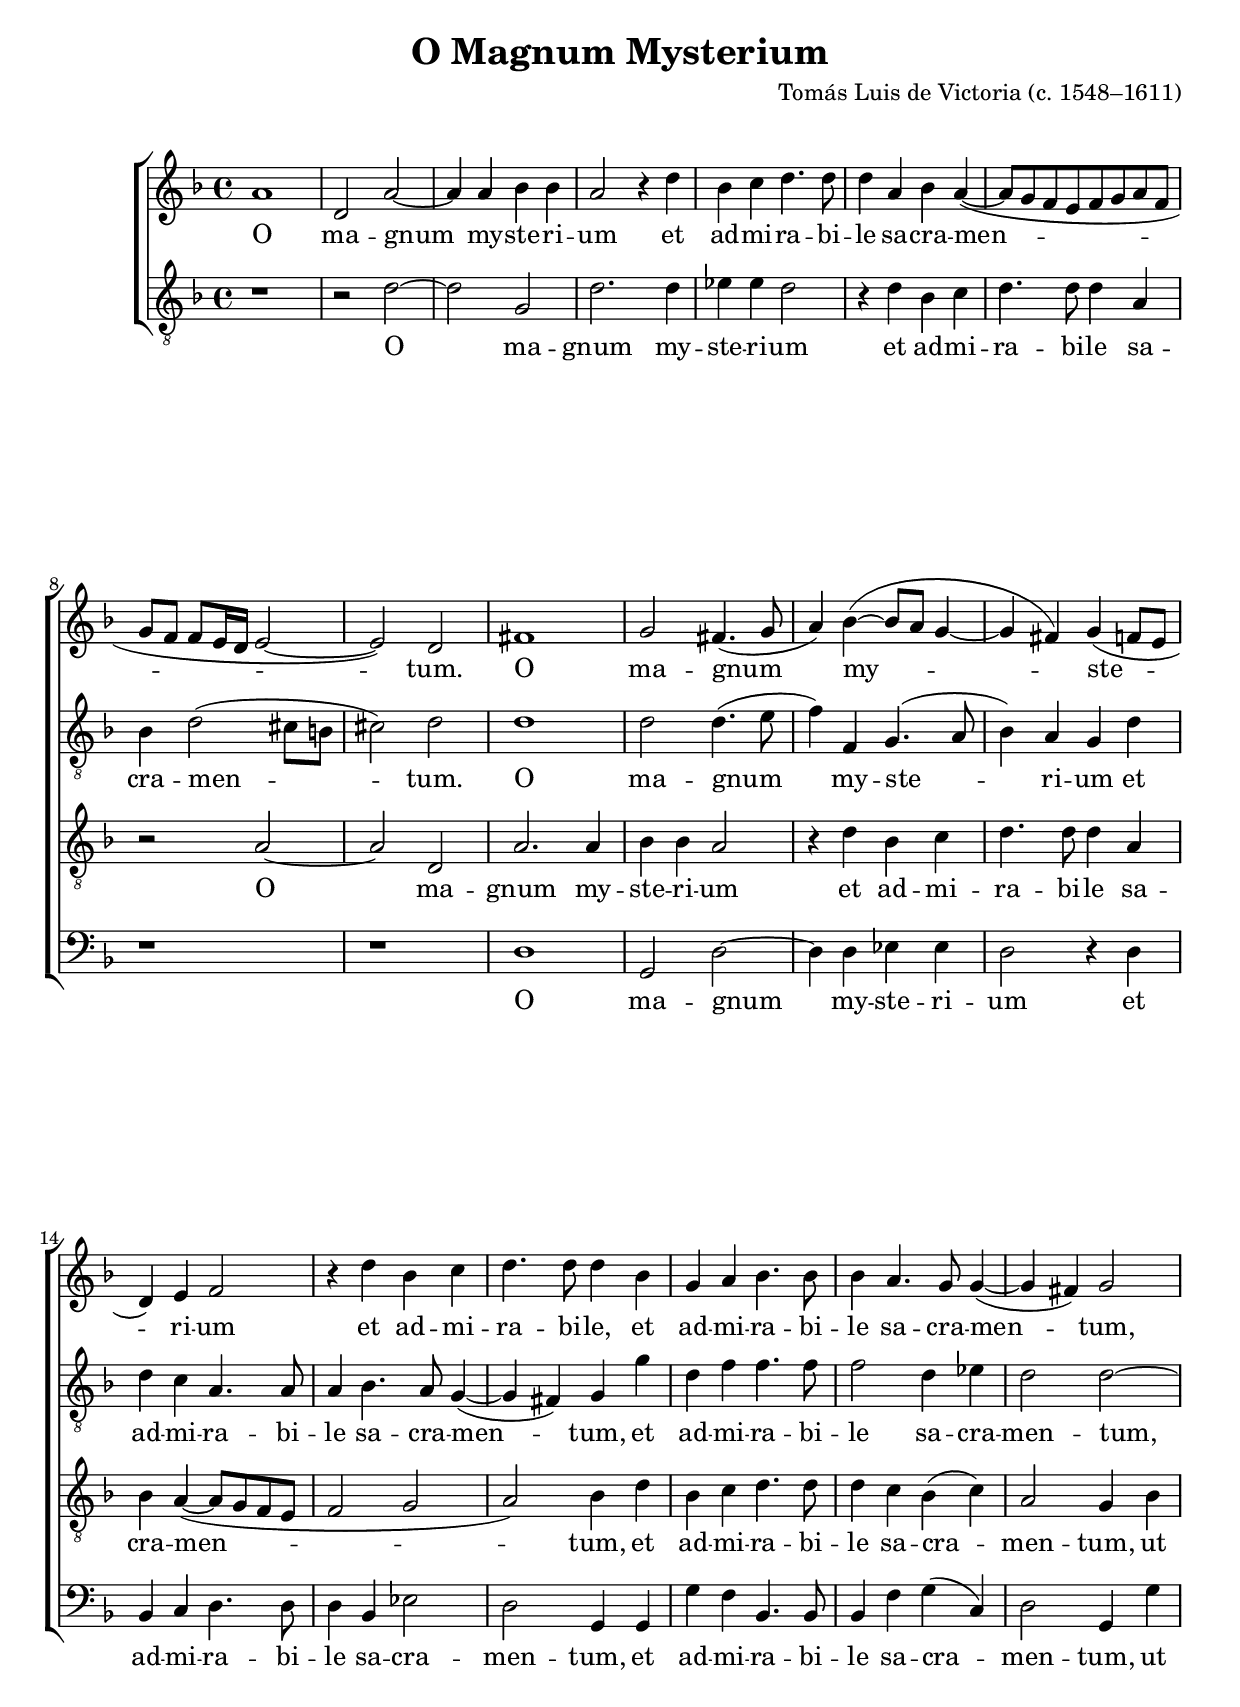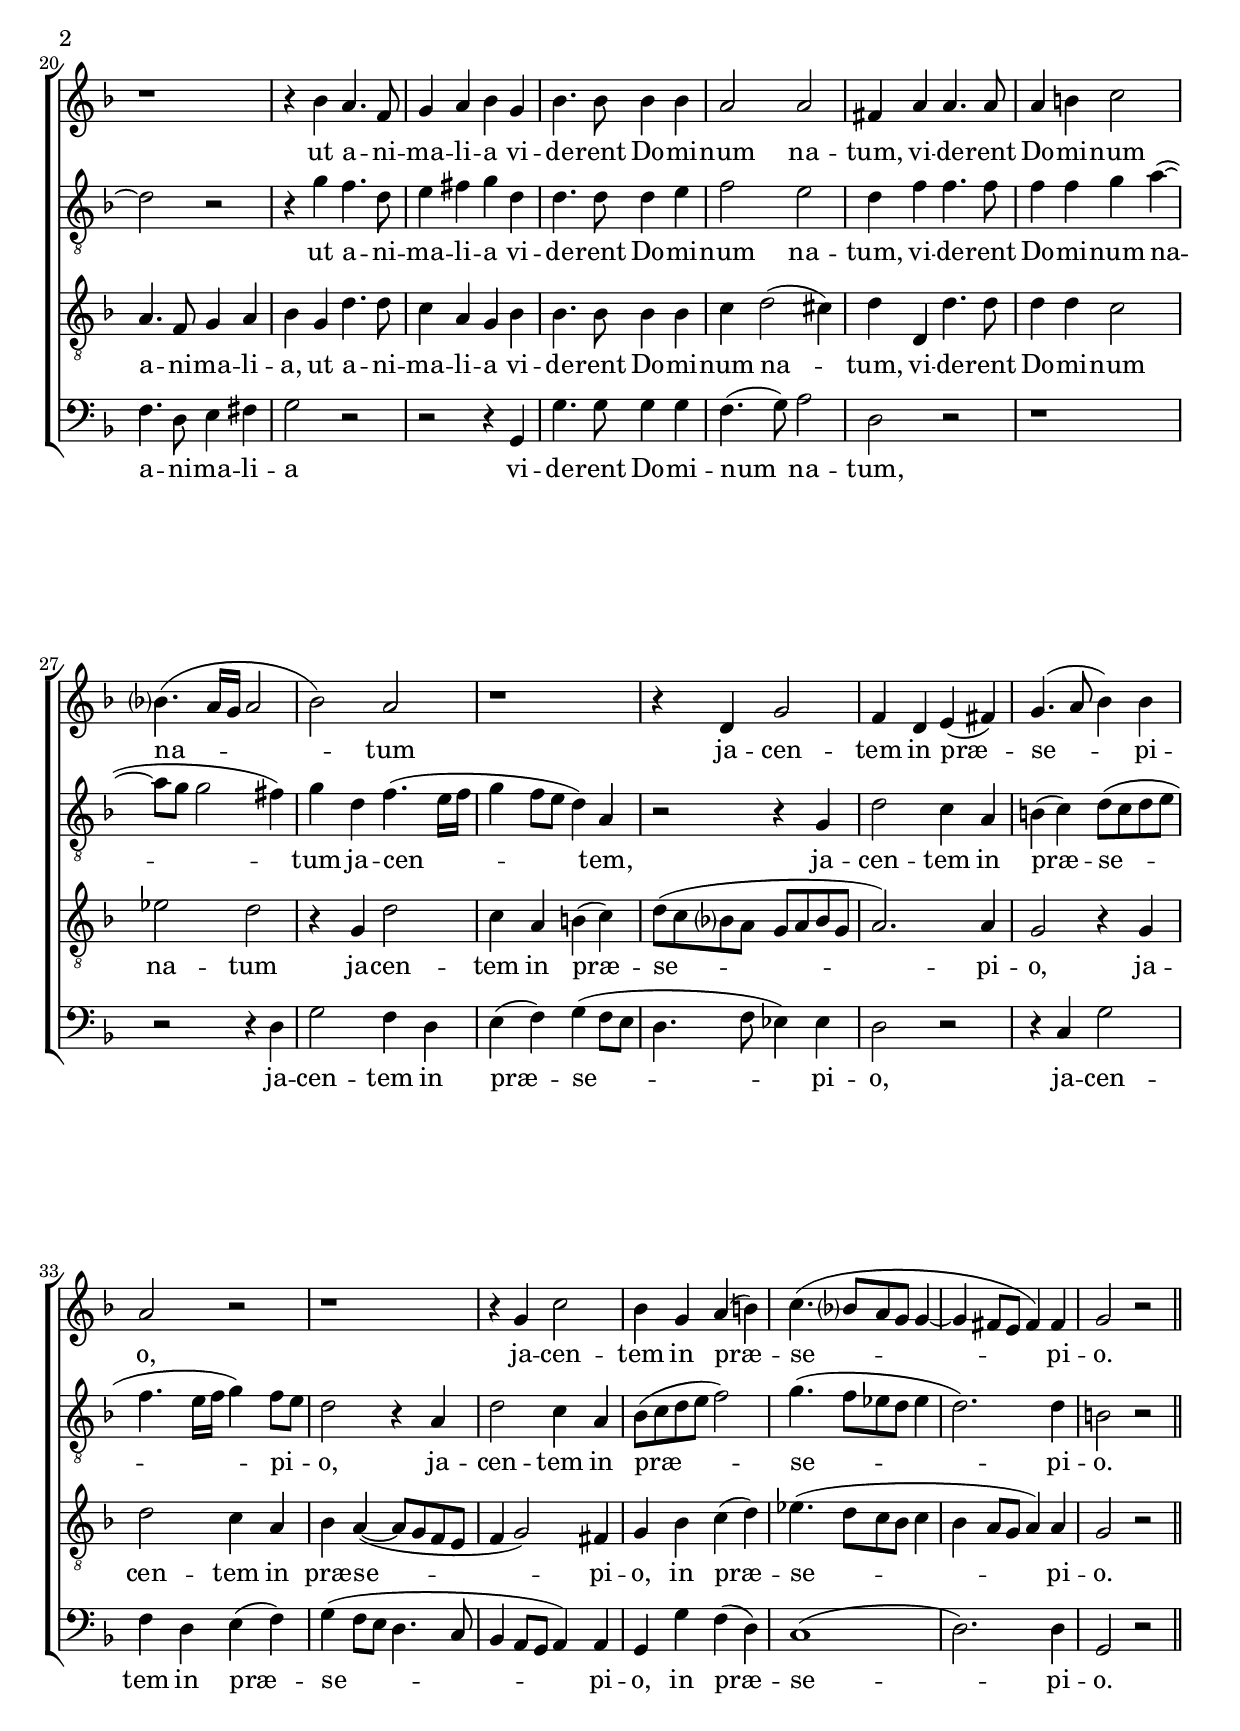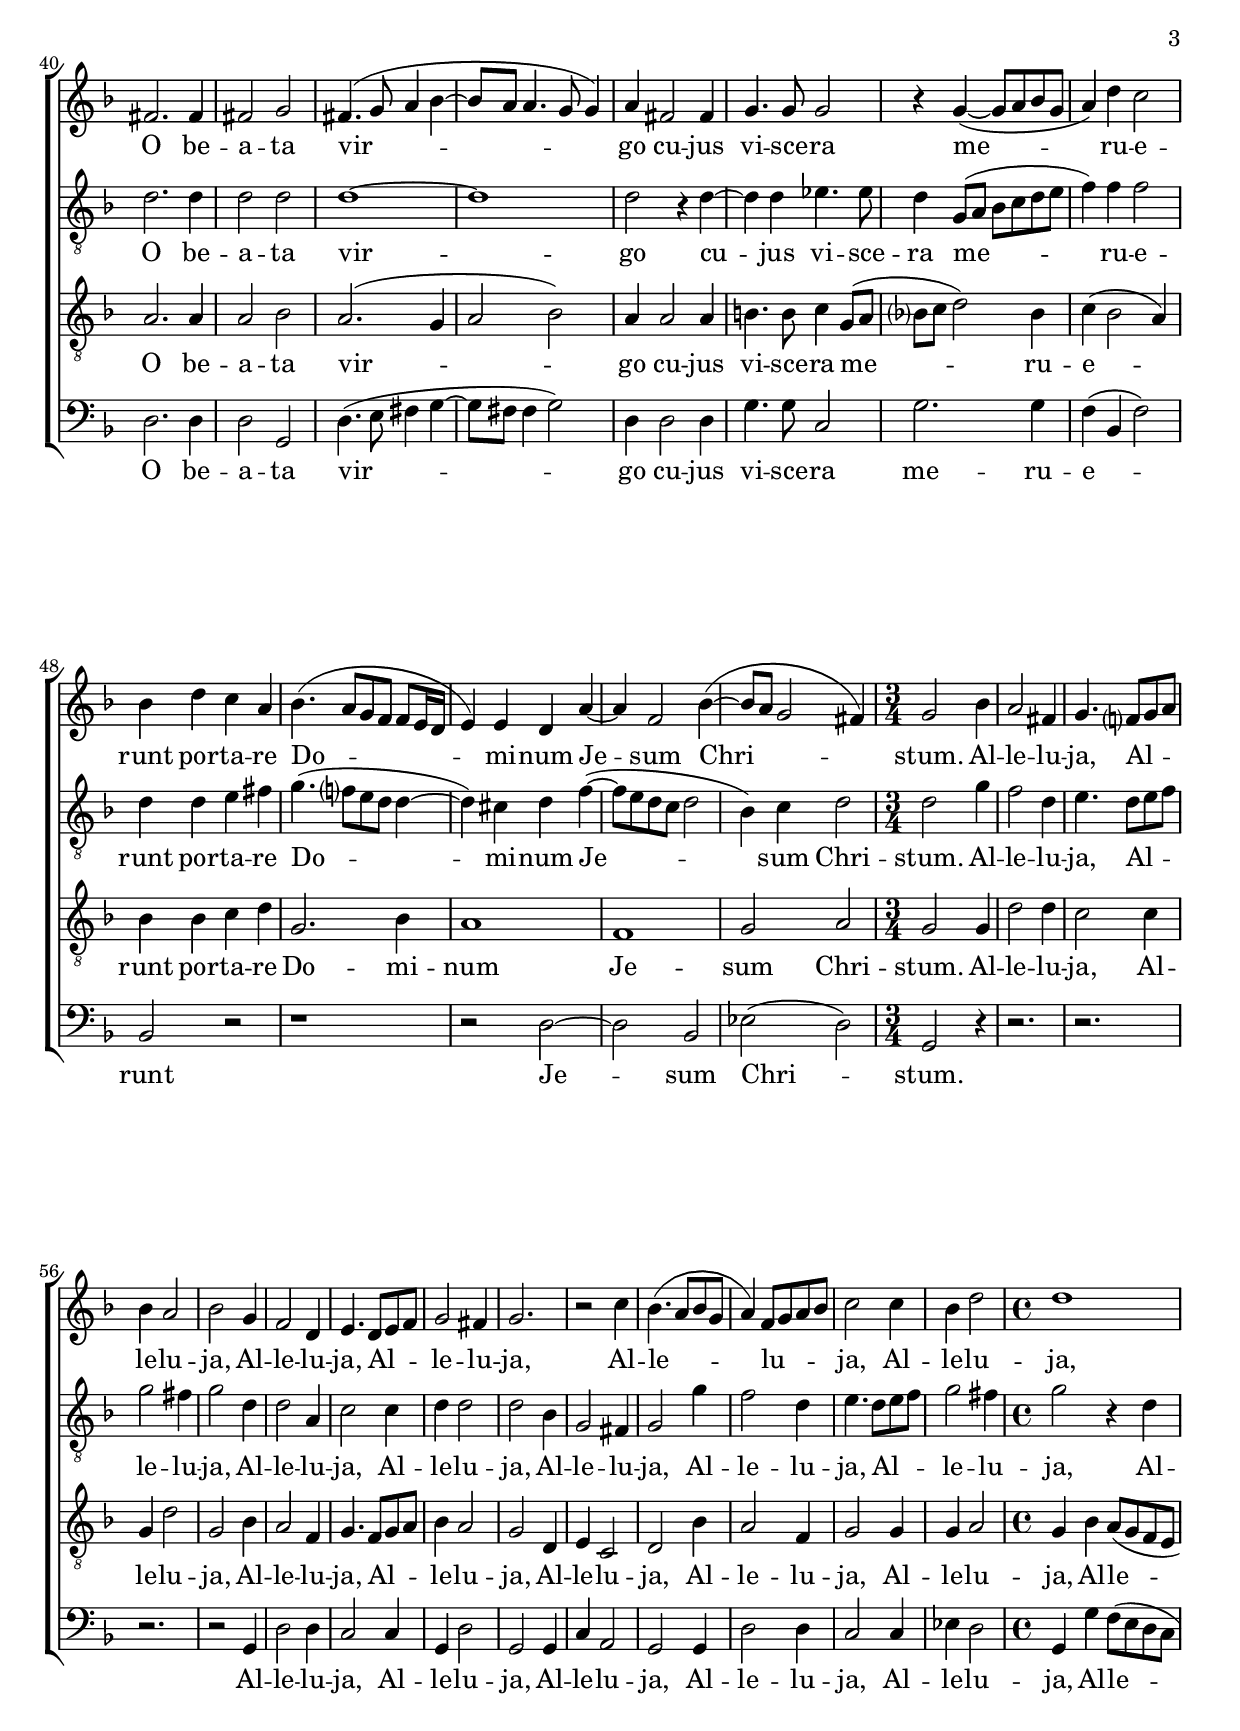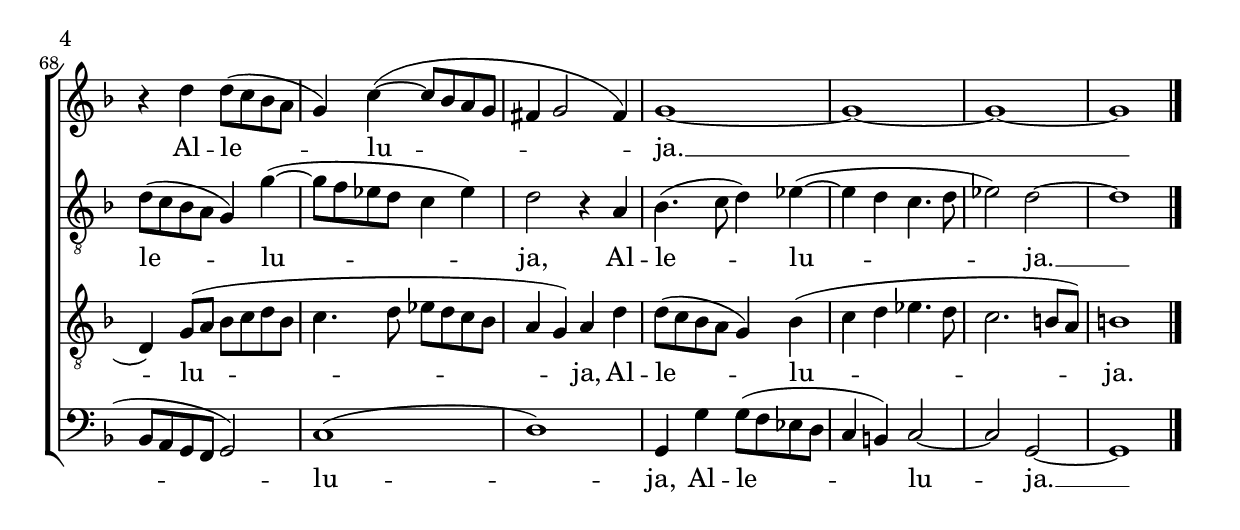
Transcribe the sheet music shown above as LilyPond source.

\version "2.14.2"
\include "util.ly"
\header {
  title = "O Magnum Mysterium"
  composer = "Tomás Luis de Victoria (c. 1548–1611)"
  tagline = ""
}

global = {
  \key f \major
  \time 4/4
  \dynamicUp
  %\set midiInstrument = "recorder"
  \autoBeamOff
  \override DynamicTextSpanner #'style = #'none
}

sopMusic = \relative c' {
	a'1 |
  d,2 a'~ |
  a4 a bes bes |
  a2 r4 d |
  bes c d4. d8 |
  
  d4 a bes a(~ |
  a8[ g f e f g a f] |
  g[ f] f[ e16 d] e2~ |
  e) d |
  fis1 |
  
  %page2
  g2 fis4.( g8 |
  a4) bes4(~ bes8[ a] g4~ |
  g fis) g( f8[ e] |
  d4) e f2 |
  r4 d' bes c |
  
  d4. d8 d4 bes |
  g a bes4. bes8 |
  bes4 a4. g8 g4(~ |
  g fis) g2 |
  r1 |
  
  r4 bes a4. f8 |
  g4 a bes g |
  bes4. bes8 bes4 bes |
  a2 a |
  fis4 a a4. a8 |
  
  %page3
  a4 b c2 |
  bes?4.( a16[ g] a2 |
  bes) a |
  r1 |
  r4 d, g2 |
  
  f4 d e( fis) |
  g4.( a8 bes4) bes |
  a2 r |
  r1 |
  r4 g c2 |
  
  bes4 g a( b) |
  c4.( bes?8[ a g] g4~ |
  g fis8[ e] fis4) fis |
  g2 r \bar"||"\pageBreak
  fis2. fis4 |
  fis2 g |
  
  %page4
  fis4.( g8 a4 bes~ |
  bes8[[ a] a4. g8 g4) |
  a fis2 fis4 |
  g4. g8 g2 |
  r4 g4~( g8[ a bes g] |
  
  a4) d c2 |
  bes4 d c a |
  bes4.( a8[ g f] f[ e16 d] |
  e4) e d a'~ |
  a f2 bes4~( |
  
  bes8[ a] g2 fis4) |
  \time 3/4
  g2 bes4 |
  a2 fis4 |
  g4. f?8[ g a] |
  bes4 a2 |
  bes2 g4 |
  
  %page5
  f2 d4 |
  e4. d8[ e f] |
  g2 fis4 |
  g2. |
  r2 c4 |
  bes4.( a8[ bes g] |
  
  a4) f8[ g a bes] |
  c2 c4 |
  bes4 d2 |
  \time 4/4
  d1 |
  r4 d d8([ c bes a] |
  
  g4) c4(~ c8[ bes a g] |
  fis4 g2 fis4) |
  g1~ |
  g~ |
  g~ |
  g \bar"|."
}
sopWords = \lyricmode {
  O ma -- gnum my -- ste -- ri -- um et ad -- mi -- ra -- bi -- le sa -- cra -- men -- tum.
    O ma -- gnum my -- ste -- ri -- um et ad -- mi -- ra -- bi -- le,
      et ad -- mi -- ra -- bi -- le
    sa -- cra -- men -- tum,
  ut a -- ni -- ma -- li -- a vi -- de -- rent Do -- mi -- num na -- tum,
    vi -- de -- rent Do -- mi -- num na -- tum
  ja -- cen -- tem in præ -- se -- pi -- o,
    ja -- cen -- tem in præ -- se -- pi -- o.
  
  O be -- a -- ta vir -- go cu -- jus vi -- sce -- ra
  me -- ru -- e -- runt por -- ta -- re Do -- mi -- num Je -- sum Chri -- stum.
  Al -- le -- lu -- ja,
  Al -- le -- lu -- ja,
  Al -- le -- lu -- ja,
  Al -- le -- lu -- ja,
  Al -- le -- lu -- ja,
  Al -- le -- lu -- ja,
  Al -- le -- lu -- ja. __
}

altoMusic = \relative c' {
  r1 |
  r2 d~ |
  d g, |
  d'2. d4 |
  ees4 ees d2 |
  
  r4 d bes c |
  d4. d8 d4 a |
  bes d2( cis8[ b] |
  cis2) d |
  d1 |
  
  %page2
  d2 d4.( e8 |
  f4) f, g4.( a8 |
  bes4) a g d' |
  d c a4. a8 |
  a4 bes4. a8 g4(~ |
  g fis) g g' |
  d f f4. f8 |
  f2 d4 ees |
  d2 d~ |
  d r2 |
  
  r4 g f4. d8 |
  e4 fis g d |
  d4. d8 d4 e |
  f2 e |
  d4 f f4. f8 |
  
  %page3
  f4 f g a(~ |
  a8[ g] g2 fis4) |
  g d f4.( e16[ f] |
  g4 f8[ e] d4) a |
  r2 r4 g |
  
  d'2 c4 a |
  b4( c) d8([ c d e] |
  f4. e16[ f] g4) f8[ e] |
  d2 r4 a |
  d2 c4 a |
  
  bes8([ c d e] f2) |
  g4.( f8[ ees d] ees4 |
  d2.) d4 |
  b2 r2 \bar"||"
  d2. d4 d2 d |
  
  %page 4
  d1~ |
  d |
  d2 r4 d~ |
  d d ees4. ees8 |
  d4 g,8([ a] bes[ c d e] |
  f4) f f2 |
  d4 d e fis |
  g4.( f?8[ e d] d4~ |
  d) cis d f~( |
  f8[ e d c] d2 |
  
  bes4) c d2 |
  \time 3/4
  d2 g4 |
  f2 d4 |
  e4. d8[ e f] |
  g2 fis4 |
  g2 d4 |
  
  %page 5
  d2 a4 |
  c2 c4 |
  d d2 |
  d bes4 |
  g2 fis4 |
  g2 g'4 |
  
  f2 d4 |
  e4. d8[ e f] |
  g2 fis4 |
  \time 4/4
  g2 r4 d |
  d8([ c bes a] g4) g'~( |
  g8[ f ees d] c4 ees) |
  d2 r4 a |
  bes4.( c8 d4) ees~( |
  ees d c4. d8 |
  ees2) d~ |
  d1 \bar"|."
}
altoWords = \lyricmode {
  O ma -- gnum my -- ste -- ri -- um et ad -- mi -- ra -- bi -- le sa -- cra -- men -- tum.
    O ma -- gnum my -- ste -- ri -- um et ad -- mi -- ra -- bi -- le sa -- cra -- men -- tum,
      et ad -- mi -- ra -- bi -- le sa -- cra -- men -- tum,
  ut a -- ni -- ma -- li -- a vi -- de -- rent Do -- mi -- num na -- tum,
    vi -- de -- rent Do -- mi -- num na -- tum
  ja -- cen -- tem,
    ja -- cen -- tem
  in præ -- se -- pi -- o,
    ja -- cen -- tem in præ -- se -- pi -- o.
  
  O be -- a -- ta vir -- go cu -- jus vi -- sce -- ra
  me -- ru -- e -- runt por -- ta -- re Do -- mi -- num Je -- sum Chri -- stum.
  Al -- le -- lu -- ja,
  Al -- le -- lu -- ja,
  Al -- le -- lu -- ja,
  Al -- le -- lu -- ja,
  Al -- le -- lu -- ja,
  Al -- le -- lu -- ja,
  Al -- le -- lu -- ja,
  Al -- le -- lu -- ja,
  Al -- le -- lu -- ja. __
}

tenorMusic = \relative c' {
  \repeat unfold 7 { r1 }
  r2 a2~ |
  a d, |
  a'2. a4 |
  
  %page2
  bes4 bes a2 |
  r4 d bes c |
  d4. d8 d4 a |
  bes a~( a8[ g f e] |
  f2 g |
  
  a) bes4 d |
  bes c d4. d8 |
  d4 c bes( c) |
  a2 g4 bes |
  a4. f8 g4 a |
  
  bes g d'4. d8 |
  c4 a g bes |
  bes4. bes8 bes4 bes |
  c d2( cis4) |
  d d, d'4. d8 |
  
  %page3
  d4 d c2 |
  ees d |
  r4 g, d'2 |
  c4 a b( c) |
  d8([ c bes? a] g[ a bes g] |
  a2.) a4 |
  g2 r4 g |
  d'2 c4 a |
  bes a4~( a8[ g f e] |
  f4 g2) fis4 |
  
  g bes c( d) |
  ees4.( d8[ c bes] c4 |
  bes a8[ g] a4) a |
  g2 r \bar"||"
  a2. a4 a2 bes |
  
  %page4
  a2.( g4 a2 bes) |
  a4 a2 a4 |
  b4. b8 c4 g8([ a] |
  bes?[ c] d2) bes4 |
  
  c4( bes2 a4) |
  bes bes c d |
  g,2. bes4 |
  a1 f |
  
  g2 a |
  \time 3/4
  g2 g4 |
  d'2 d4 |
  c2 c4 |
  g d'2 |
  g, bes4 |
  
  %page5
  a2 f4 |
  g4. f8[ g a] |
  bes4 a2 |
  g d4 |
  e c2 |
  d bes'4 |
  
  a2 f4 |
  g2 g4 |
  g a2 |
  \time 4/4
  g4 bes a8([ g f e] |
  d4) g8([ a] bes[ c d bes] |
  c4. d8 ees[ d c bes] |
  a4 g) a d |
  d8([ c bes a] g4) bes( |
  c d ees4. d8 |
  c2. b8[ a]) |
  b1 \bar"|."
}

tenorWords = \lyricmode {
  O ma -- gnum my -- ste -- ri -- um et ad -- mi -- ra -- bi -- le sa -- cra -- men -- tum,
    et ad -- mi -- ra -- bi -- le sa -- cra -- men -- tum,
  ut a -- ni -- ma -- li -- a,
    ut a -- ni -- ma -- li -- a
  vi -- de -- rent Do -- mi -- num na -- tum,
    vi -- de -- rent Do -- mi -- num na -- tum
  ja -- cen -- tem in præ -- se -- pi -- o,
    ja -- cen -- tem in præ -- se -- pi -- o,
      in præ -- se -- pi -- o.
  
  O be -- a -- ta vir -- go cu -- jus vi -- sce -- ra
  me -- ru -- e -- runt por -- ta -- re Do -- mi -- num Je -- sum Chri -- stum.
  Al -- le -- lu -- ja,
  Al -- le -- lu -- ja,
  Al -- le -- lu -- ja,
  Al -- le -- lu -- ja,
  Al -- le -- lu -- ja,
  Al -- le -- lu -- ja,
  Al -- le -- lu -- ja,
  Al -- le -- lu -- ja,
  Al -- le -- lu -- ja.
}

bassMusic = \relative c' {
  \repeat unfold 9 { r1 }
  d,1 |
  
  %page2
  g,2 d'~ |
  d4 d ees ees |
  d2 r4 d |
  bes c d4. d8 |
  d4 bes ees2 |
  
  d2 g,4 g |
  g' f bes,4. bes8 |
  bes4 f' g( c,) |
  d2 g,4 g' |
  f4. d8 e4 fis |
  
  g2 r |
  r r4 g, |
  g'4. g8 g4 g |
  f4.( g8) a2 |
  d,2 r |
  
  %page3
  r1 |
  r2 r4 d |
  g2 f4 d |
  e( f) g( f8[ e] |
  d4. f8 ees4) ees |
  
  d2 r |
  r4 c g'2 |
  f4 d e( f) |
  g( f8[ e] d4. c8 |
  bes4 a8[ g] a4) a |
  
  g g' f( d) |
  c1( |
  d2.) d4 |
  g,2 r \bar"||"
  d'2. d4 |
  d2 g, |
  
  %page4
  d'4.( e8 fis4 g~ |
  g8[ fis] fis4 g2) |
  d4 d2 d4 |
  g4. g8 c,2 |
  g'2. g4 |
  
  f4( bes, f'2) |
  bes, r |
  r1 |
  r2 d~ |
  d bes |
  
  ees( d) |
  \time 3/4
  g,2 r4 |
  \repeat unfold 3 { r2. }
  r2 g4 |
  
  %page5
  d'2 d4 |
  c2 c4 |
  g d'2 |
  g, g4 |
  c a2 |
  g g4 |
  
  d'2 d4 |
  c2 c4 |
  ees d2 |
  \time 4/4
  g,4 g' f8([ e d c] |
  bes[ a g f] g2) |
  
  c1( |
  d) |
  g,4 g' g8([ f ees d] |
  c4 b) c2~ |
  c g~ |
  g1 \bar"|."
}
bassWords = \lyricmode {
  O ma -- gnum my -- ste -- ri -- um et ad -- mi -- ra -- bi -- le sa -- cra -- men -- tum,
    et ad -- mi -- ra -- bi -- le sa -- cra -- men -- tum,
  ut a -- ni -- ma -- li -- a vi -- de -- rent Do -- mi -- num na -- tum,
  ja -- cen -- tem in præ -- se -- pi -- o,
    ja -- cen -- tem in præ -- se -- pi -- o,
    in præ -- se -- pi -- o.
  
  O be -- a -- ta vir -- go cu -- jus vi -- sce -- ra
  me -- ru -- e -- runt Je -- sum Chri -- stum.
  Al -- le -- lu -- ja,
  Al -- le -- lu -- ja,
  Al -- le -- lu -- ja,
  Al -- le -- lu -- ja,
  Al -- le -- lu -- ja,
  Al -- le -- lu -- ja,
  Al -- le -- lu -- ja. __
}

pianoRH = \relative c' {
}
pianoLH = \relative c' {
}

\score {
<<
    \new ChoirStaff <<
    \new Staff = sop <<
      \new Voice = "sopranos" { \global \sopMusic }
    >>
    \new Lyrics = "sopranos"  \lyricsto "sopranos" \sopWords
    \new Staff = alt <<
      \clef "treble_8"
      \new Voice = "altos" { \global \altoMusic }
    >>
    \new Lyrics = "altos"  \lyricsto "altos" \altoWords
    \new Staff = ten <<
      \clef "treble_8"
      \new Voice = "tenors" { \global \tenorMusic }
    >>
    \new Lyrics = "tenors" \lyricsto "tenors" \tenorWords
    \new Staff = bas <<
      \clef bass
      \new Voice = "basses" { \global \bassMusic }
    >>
    \new Lyrics = "basses" \lyricsto "basses" \bassWords
  >>
%    \new PianoStaff << \new Staff { \new Voice { \pianoRH } } \new Staff { \clef "bass" \pianoLH } >>
  >>
  \layout {
    \context {
      \Lyrics
      \override LyricText #'font-size = #1.3
      \override VerticalAxisGroup #'staff-affinity = #0
    }
    \context {
      \Score
      \override SpacingSpanner #'base-shortest-duration = #(ly:make-moment 1 8)
      \override SpacingSpanner #'common-shortest-duration = #(ly:make-moment 1 4)
    }
    \context {
      % Remove all empty staves
      \Staff \RemoveEmptyStaves \override VerticalAxisGroup #'remove-first = ##t
      
    }
  }
  \midi {
    \tempo 4 = 100
    \set Staff.midiInstrument = "flute"
  
    \context {
      \Voice
      \remove "Dynamic_performer"
    }
  }
}

